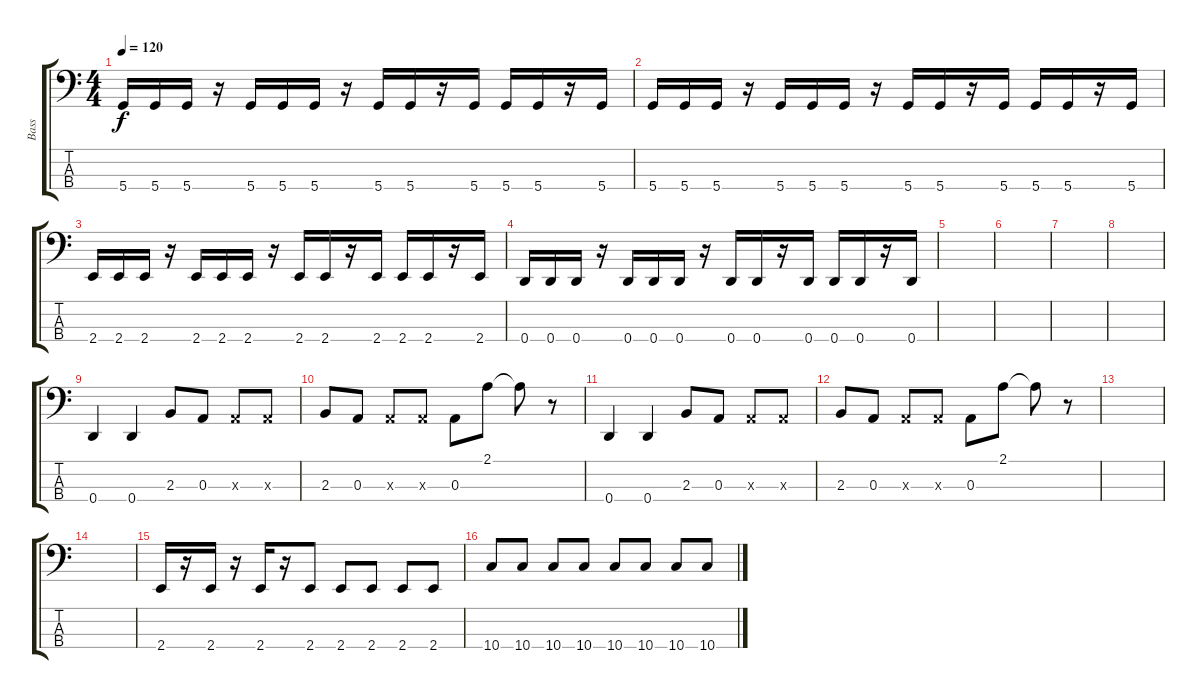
\track ("Bass" "Bass") {instrument slapbass1}
\staff {score tabs}
\tuning (G2 D2 A1 D1) {hide}
\ts (4 4)
\tempo 120
\clef f4
\ks c
5.4.16{dy f} 5.4.16 5.4.16 r.16 5.4.16 5.4.16 5.4.16 r.16 5.4.16 5.4.16 r.16 5.4.16 5.4.16 5.4.16 r.16 5.4.16 |
5.4.16 5.4.16 5.4.16 r.16 5.4.16 5.4.16 5.4.16 r.16 5.4.16 5.4.16 r.16 5.4.16 5.4.16 5.4.16 r.16 5.4.16 |
2.4.16 2.4.16 2.4.16 r.16 2.4.16 2.4.16 2.4.16 r.16 2.4.16 2.4.16 r.16 2.4.16 2.4.16 2.4.16 r.16 2.4.16 |
0.4.16 0.4.16 0.4.16 r.16 0.4.16 0.4.16 0.4.16 r.16 0.4.16 0.4.16 r.16 0.4.16 0.4.16 0.4.16 r.16 0.4.16 |
|
|
|
|
0.4.4 0.4.4 2.3.8 0.3.8 0.3{x}.8 0.3{x}.8 |
2.3.8 0.3.8 0.3{x}.8 0.3{x}.8 0.3.8 2.1.8 2.1{t}.8 r.8 |
0.4.4 0.4.4 2.3.8 0.3.8 0.3{x}.8 0.3{x}.8 |
2.3.8 0.3.8 0.3{x}.8 0.3{x}.8 0.3.8 2.1.8 2.1{t}.8 r.8 |
|
|
2.4.16 r.16 2.4.16 r.16 2.4.16 r.16 2.4.8 2.4.8 2.4.8 2.4.8 2.4.8 |
10.4.8 10.4.8 10.4.8 10.4.8 10.4.8 10.4.8 10.4.8 10.4.8
